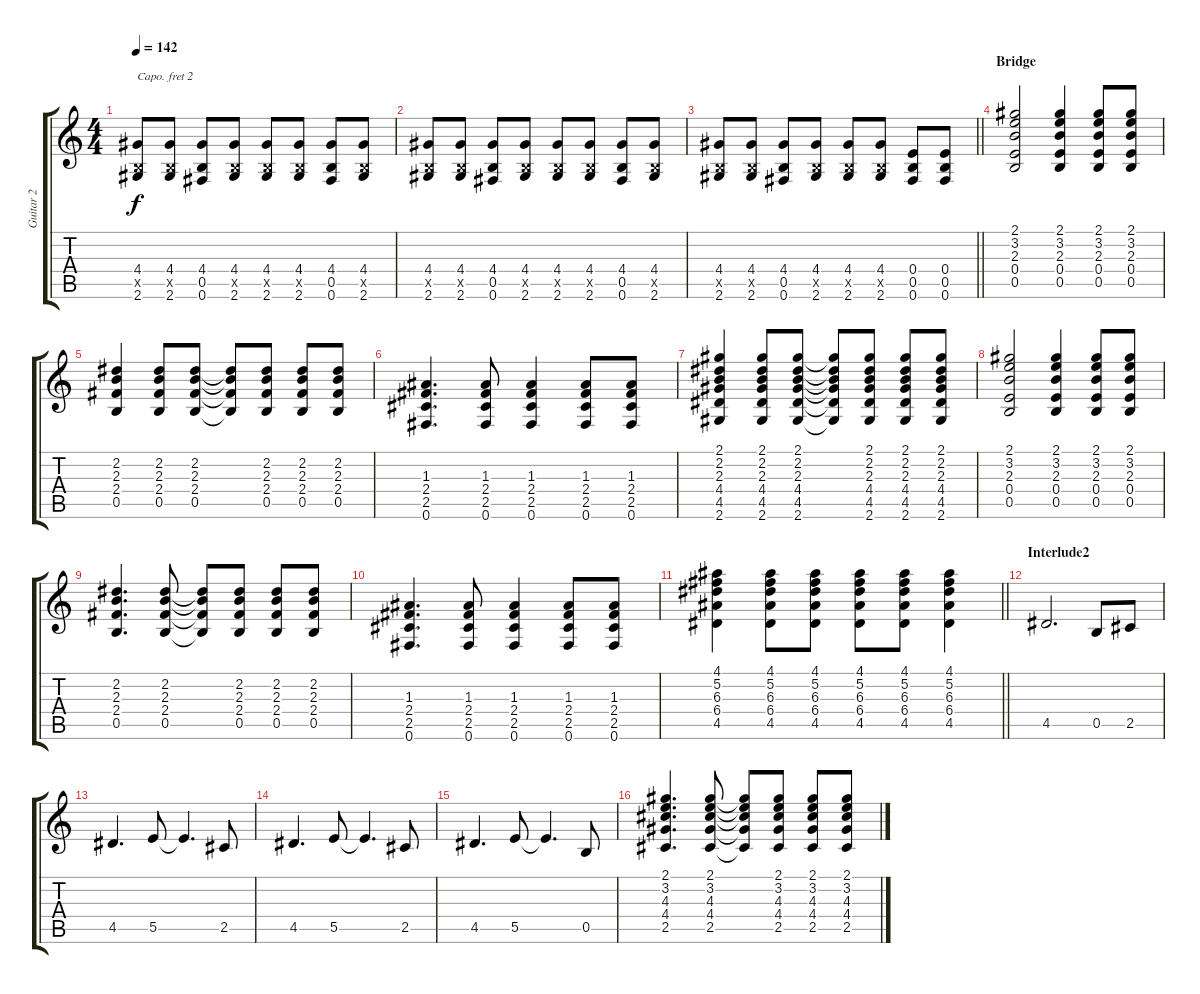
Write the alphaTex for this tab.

\track ("Guitar 2" "Guitar 2") {instrument acousticguitarnylon}
\staff {score tabs}
\capo 2
\tuning (E4 B3 G3 D3 A2 E2) {hide}
\ts (4 4)
\tempo 142
\clef g2
\ks c
(4.4 0.5{x} 2.6).8{dy f} (4.4 0.5{x} 2.6).8 (4.4 0.5 0.6).8 (4.4 0.5{x} 2.6).8 (4.4 0.5{x} 2.6).8 (4.4 0.5{x} 2.6).8 (4.4 0.5 0.6).8 (4.4 0.5{x} 2.6).8 |
(4.4 0.5{x} 2.6).8 (4.4 0.5{x} 2.6).8 (4.4 0.5 0.6).8 (4.4 0.5{x} 2.6).8 (4.4 0.5{x} 2.6).8 (4.4 0.5{x} 2.6).8 (4.4 0.5 0.6).8 (4.4 0.5{x} 2.6).8 |
\barLineRight lightlight
(4.4 0.5{x} 2.6).8 (4.4 0.5{x} 2.6).8 (4.4 0.5 0.6).8 (4.4 0.5{x} 2.6).8 (4.4 0.5{x} 2.6).8 (4.4 0.5{x} 2.6).8 (0.4 0.5 0.6).8 (0.4 0.5 0.6).8 |
\section ("" "Bridge")
(2.1 3.2 2.3 0.4 0.5).2 (2.1 3.2 2.3 0.4 0.5).4 (2.1 3.2 2.3 0.4 0.5).8 (2.1 3.2 2.3 0.4 0.5).8 |
(2.2 2.3 2.4 0.5).4 (2.2 2.3 2.4 0.5).8 (2.2 2.3 2.4 0.5).8 (2.2{t} 2.3{t} 2.4{t} 0.5{t}).8 (2.2 2.3 2.4 0.5).8 (2.2 2.3 2.4 0.5).8 (2.2 2.3 2.4 0.5).8 |
(1.3 2.4 2.5 0.6).4{d} (1.3 2.4 2.5 0.6).8 (1.3 2.4 2.5 0.6).4 (1.3 2.4 2.5 0.6).8 (1.3 2.4 2.5 0.6).8 |
(2.1 2.2 2.3 4.4 4.5 2.6).4 (2.1 2.2 2.3 4.4 4.5 2.6).8 (2.1 2.2 2.3 4.4 4.5 2.6).8 (2.1{t} 2.2{t} 2.3{t} 4.4{t} 4.5{t} 2.6{t}).8 (2.1 2.2 2.3 4.4 4.5 2.6).8 (2.1 2.2 2.3 4.4 4.5 2.6).8 (2.1 2.2 2.3 4.4 4.5 2.6).8 |
(2.1 3.2 2.3 0.4 0.5).2 (2.1 3.2 2.3 0.4 0.5).4 (2.1 3.2 2.3 0.4 0.5).8 (2.1 3.2 2.3 0.4 0.5).8 |
(2.2 2.3 2.4 0.5).4{d} (2.2 2.3 2.4 0.5).8 (2.2{t} 2.3{t} 2.4{t} 0.5{t}).8 (2.2 2.3 2.4 0.5).8 (2.2 2.3 2.4 0.5).8 (2.2 2.3 2.4 0.5).8 |
(1.3 2.4 2.5 0.6).4{d} (1.3 2.4 2.5 0.6).8 (1.3 2.4 2.5 0.6).4 (1.3 2.4 2.5 0.6).8 (1.3 2.4 2.5 0.6).8 |
\barLineRight lightlight
(4.1 5.2 6.3 6.4 4.5).4 (4.1 5.2 6.3 6.4 4.5).8 (4.1 5.2 6.3 6.4 4.5).8 (4.1 5.2 6.3 6.4 4.5).8 (4.1 5.2 6.3 6.4 4.5).8 (4.1 5.2 6.3 6.4 4.5).4 |
\section ("" "Interlude2")
4.5.2{d} 0.5.8 2.5.8 |
4.5.4{d} 5.5.8 5.5{t}.4{d} 2.5.8 |
4.5.4{d} 5.5.8 5.5{t}.4{d} 2.5.8 |
4.5.4{d} 5.5.8 5.5{t}.4{d} 0.5.8 |
(2.1 3.2 4.3 4.4 2.5).4{d} (2.1 3.2 4.3 4.4 2.5).8 (2.1{t} 3.2{t} 4.3{t} 4.4{t} 2.5{t}).8 (2.1 3.2 4.3 4.4 2.5).8 (2.1 3.2 4.3 4.4 2.5).8 (2.1 3.2 4.3 4.4 2.5).8
